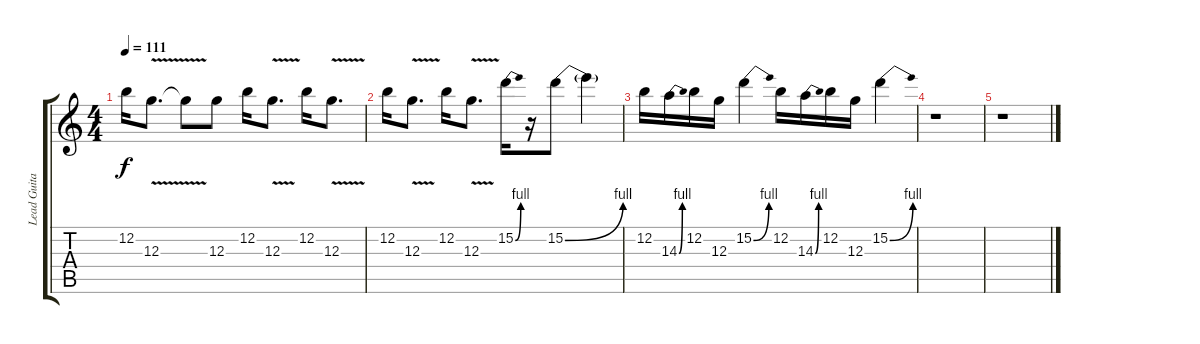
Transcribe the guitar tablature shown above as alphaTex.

\track ("Lead Guitar" "Lead Guita") {instrument overdrivenguitar}
\staff {score tabs}
\tuning (E4 B3 G3 D3 A2 E2) {hide}
\ts (4 4)
\tempo 111
\clef g2
\ks c
12.2.16{dy f volume 16} 12.3{v}.8{d} 12.3{t}.8 12.3.8 12.2.16 12.3{v}.8{d} 12.2.16 12.3{v}.8{d} |
12.2.16{volume 16} 12.3{v}.8{d} 12.2.16 12.3{v}.8{d} 15.2{be (bend 0 0 60 4)}.16 r.16 15.2{be (bend 0 0 60 4)}.8 15.2{t}.4 |
12.2.16{volume 16} 14.3{be (bend 0 0 60 4)}.16 12.2.16 12.3.16 15.2{be (bend 0 0 60 4)}.4 12.2.16{volume 0} 14.3{be (bend 0 0 60 4)}.16 12.2.16 12.3.16 15.2{be (bend 0 0 60 4)}.4 |
r.1 |
r.1
